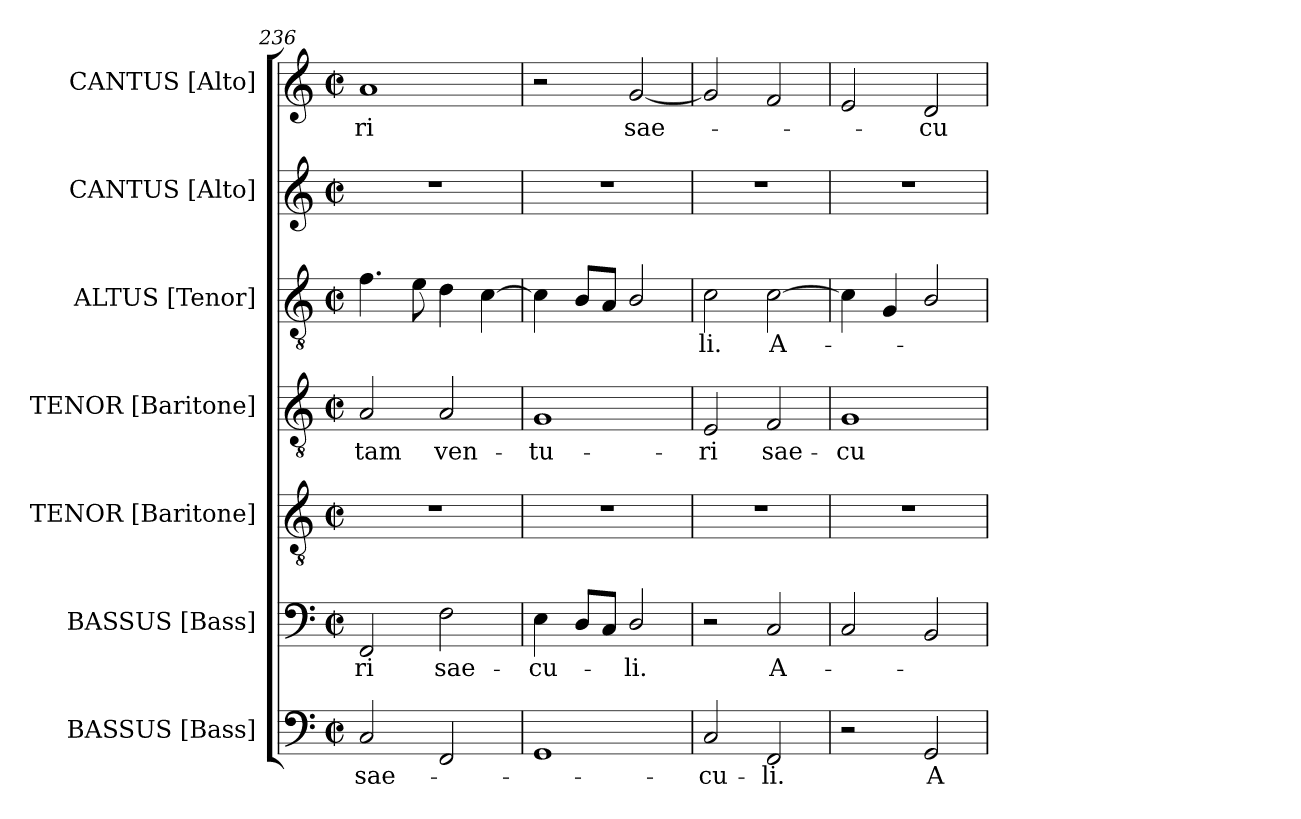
**kern	**text	**kern	**text	**kern	**kern	**text	**kern	**text	**kern	**kern	**text
*part7	*part7	*part6	*part6	*part5	*part4	*part4	*part3	*part3	*part2	*part1	*part1
*staff7	*staff7	*staff6	*staff6	*staff5	*staff4	*staff4	*staff3	*staff3	*staff2	*staff1	*staff1
*I"BASSUS [Bass]	*	*I"BASSUS [Bass]	*	*I"TENOR [Baritone]	*I"TENOR [Baritone]	*	*I"ALTUS [Tenor]	*	*I"CANTUS [Alto]	*I"CANTUS [Alto]	*
*I'B.	*	*I'B.	*	*I'Bar.	*I'Bar.	*	*I'T.	*	*I'A.	*I'A.	*
*clefF4	*	*clefF4	*	*clefGv2	*clefGv2	*	*clefGv2	*	*clefG2	*clefG2	*
*	*	*	*	*ITrd7c12	*ITrd7c12	*	*ITrd7c12	*	*	*	*
*k[]	*	*k[]	*	*k[]	*k[]	*	*k[]	*	*k[]	*k[]	*
*C:	*	*C:	*	*C:	*C:	*	*C:	*	*C:	*C:	*
*M2/2	*	*M2/2	*	*M2/2	*M2/2	*	*M2/2	*	*M2/2	*M2/2	*
*met(c|)	*	*met(c|)	*	*met(c|)	*met(c|)	*	*met(c|)	*	*met(c|)	*met(c|)	*
=236	=236	=236	=236	=236	=236	=236	=236	=236	=236	=236	=236
!	!LO:LY:b:color=#000000	!	!	!	!	!	!	!	!	!	!
!	!	!	!LO:LY:b:color=#000000	!	!	!	!	!	!	!	!
!	!	!	!	!	!	!LO:LY:b:color=#000000	!	!	!	!	!
!	!	!	!	!	!	!	!	!	!	!	!LO:LY:b:color=#000000
2Ci/	sae-	2FFi/	-ri	1r	2AAi/	-tam	4.Fi\	.	1r	1ai	-ri
.	.	.	.	.	.	.	8Ei\	.	.	.	.
!	!	!	!LO:LY:b:color=#000000	!	!	!	!	!	!	!	!
!	!	!	!	!	!	!LO:LY:b:color=#000000	!	!	!	!	!
2FFi/	.	2Fi\	sae-	.	2AAi/	ven-	4Di\	.	.	.	.
.	.	.	.	.	.	.	[>4Ci\	.	.	.	.
=237	=237	=237	=237	=237	=237	=237	=237	=237	=237	=237	=237
!	!	!	!LO:LY:b:color=#000000	!	!	!	!	!	!	!	!
!	!	!	!	!	!	!LO:LY:b:color=#000000	!	!	!	!	!
1GGi	.	4Ei\	-cu-	1r	1GGi	-tu-	4Ci\]	.	1r	2r	.
.	.	8Di/L	.	.	.	.	8BBi/L	.	.	.	.
.	.	8Ci/J	.	.	.	.	8AAi/J	.	.	.	.
!	!	!	!LO:LY:b:color=#000000	!	!	!	!	!	!	!	!
!	!	!	!	!	!	!	!	!	!	!	!LO:LY:b:color=#000000
.	.	2Di/	-li.	.	.	.	2BBi/	.	.	[<2gi/	sae-
=238	=238	=238	=238	=238	=238	=238	=238	=238	=238	=238	=238
!	!LO:LY:b:color=#000000	!	!	!	!	!	!	!	!	!	!
!	!	!	!	!	!	!LO:LY:b:color=#000000	!	!	!	!	!
!	!	!	!	!	!	!	!	!LO:LY:b:color=#000000	!	!	!
2Ci/	-cu-	2r	.	1r	2EEi/	-ri	2Ci\	-li.	1r	2gi/]	.
!	!LO:LY:b:color=#000000	!	!	!	!	!	!	!	!	!	!
!	!	!	!LO:LY:b:color=#000000	!	!	!	!	!	!	!	!
!	!	!	!	!	!	!LO:LY:b:color=#000000	!	!	!	!	!
!	!	!	!	!	!	!	!	!LO:LY:b:color=#000000	!	!	!
2FFi/	-li.	2Ci/	A-	.	2FFi/	sae-	[>2Ci\	A-	.	2fi/	.
=239	=239	=239	=239	=239	=239	=239	=239	=239	=239	=239	=239
!	!	!	!	!	!	!LO:LY:b:color=#000000	!	!	!	!	!
2r	.	2Ci/	.	1r	1GGi	-cu-	4Ci\]	.	1r	2ei/	.
.	.	.	.	.	.	.	4GGi/	.	.	.	.
!	!LO:LY:b:color=#000000	!	!	!	!	!	!	!	!	!	!
!	!	!	!	!	!	!	!	!	!	!	!LO:LY:b:color=#000000
2GGi/	A-	2BBi/	.	.	.	.	2BBi/	.	.	2di/	-cu-
=	=	=	=	=	=	=	=	=	=	=	=
*-	*-	*-	*-	*-	*-	*-	*-	*-	*-	*-	*-
